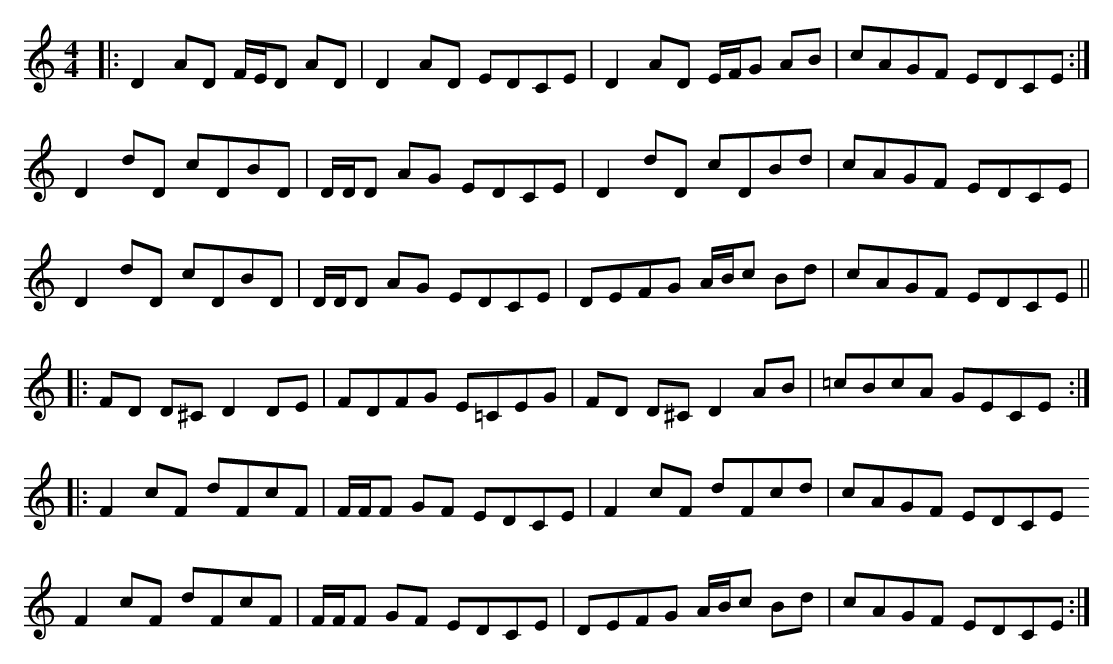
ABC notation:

X:1
M:4/4
K:Ddor
|:D2 AD F/E/D AD|D2 AD EDCE|D2 AD E/F/G AB|cAGF EDCE:|
D2 dD cDBD|D/D/D AG EDCE|D2 dD cDBd|cAGF EDCE|
D2 dD cDBD|D/D/D AG EDCE|DEFG A/B/c Bd|cAGF EDCE||
|:FD D^C D2 DE|FDFG E=CEG| FD D^C D2 AB|=cBcA GECE:|
|:F2 cF dFcF|F/F/F GF EDCE|F2 cF dFcd|cAGF EDCE
F2 cF dFcF|F/F/F GF EDCE|DEFG A/B/c Bd|cAGF EDCE:|
